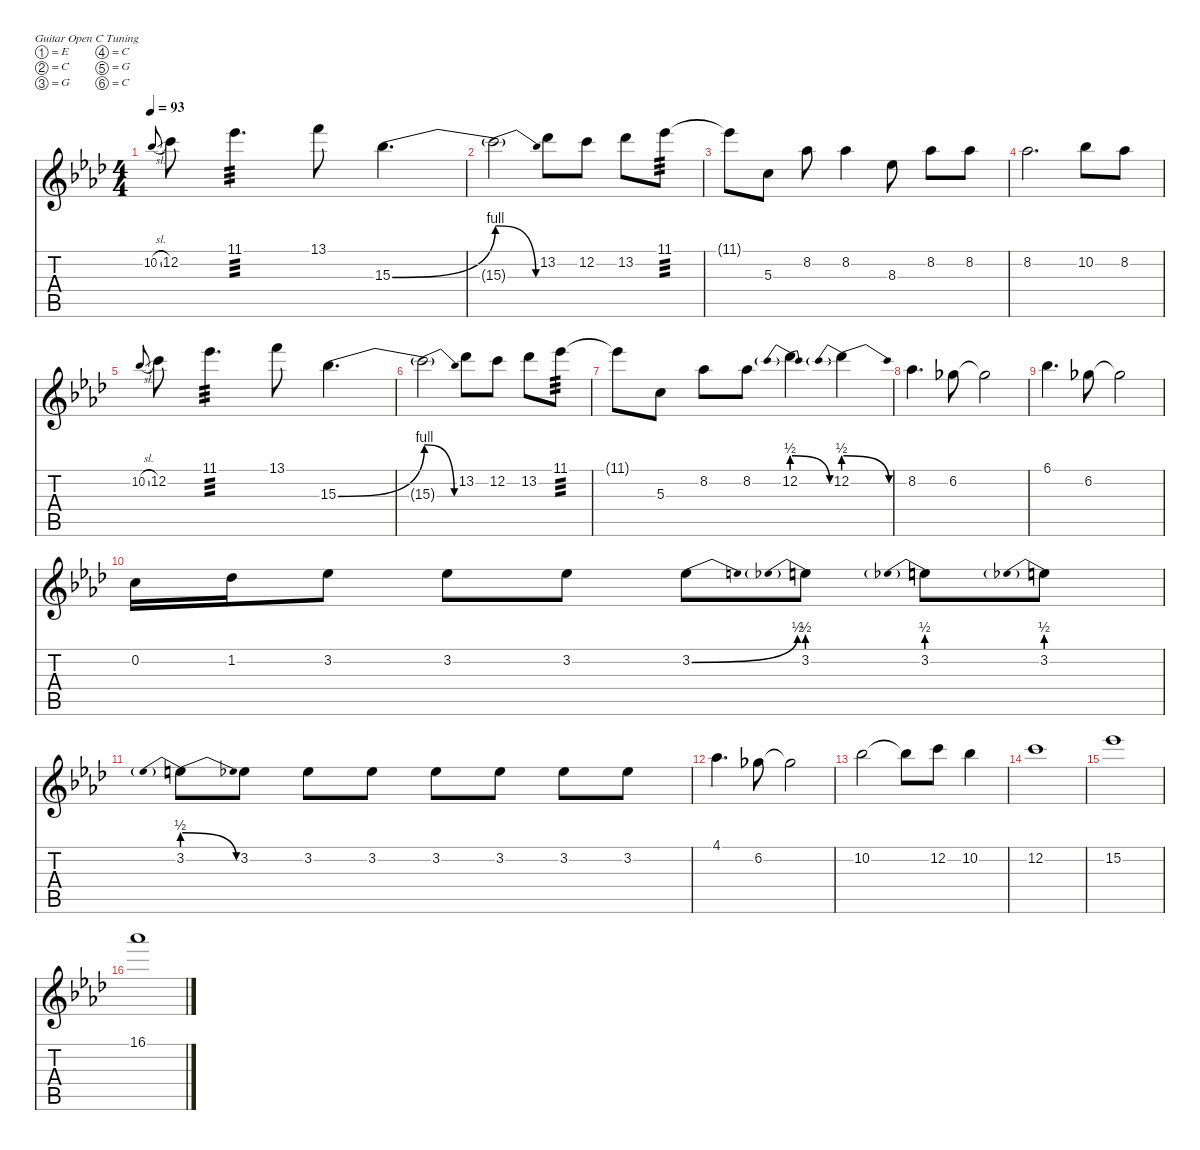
\defaultSystemsLayout 4
\hideDynamics
\bracketExtendMode nobrackets
\singleTrackTrackNamePolicy hidden
\multiTrackTrackNamePolicy hidden
\firstSystemTrackNameMode fullname
\firstSystemTrackNameOrientation horizontal
\otherSystemsTrackNameOrientation horizontal
\track ("Guitar 1" "dist.guit.") {instrument distortionguitar}
\staff {score tabs}
\tuning (E4 C4 G3 C3 G2 C2)
\ts (4 4)
\tempo 93
\clef g2
\ks ab
10.2{sl acc b}.8{gr onbeat dy mf beam Up} 12.2{acc forcenatural}.8{dy f beam Down} 11.1{acc b}.4{d tp 3 dy fff beam Down} 13.1{acc forcenatural}.8{dy f beam Down} 15.3{be (bend 0 0 60 4) acc b}.4{d beam Down} |
15.3{be (release 0 4 60 0) t}.2{beam Down} 13.2{acc b}.8{beam Down} 12.2{acc forcenatural}.8{beam Down} 13.2{acc b}.8{beam Down} 11.1{acc b}.8{tp 3 beam Down} |
11.1{t acc b}.8{beam Down} 5.3{acc forcenatural}.8{beam Down} 8.2{acc b}.8{beam Down} 8.2{acc b}.4{beam Down} 8.3{acc b}.8{beam Down} 8.2{acc b}.8{beam Down} 8.2{acc b}.8{beam Down} |
8.2{acc b}.2{d beam Down} 10.2{acc b}.8{beam Down} 8.2{acc b}.8{beam Down} |
10.2{sl acc b}.8{gr onbeat dy mf beam Up} 12.2{acc forcenatural}.8{dy f beam Down} 11.1{acc b}.4{d tp 3 dy fff beam Down} 13.1{acc forcenatural}.8{dy f beam Down} 15.3{be (bend 0 0 60 4) acc b}.4{d beam Down} |
15.3{be (release 0 4 60 0) t}.2{beam Down} 13.2{acc b}.8{beam Down} 12.2{acc forcenatural}.8{beam Down} 13.2{acc b}.8{beam Down} 11.1{acc b}.8{tp 3 beam Down} |
11.1{t acc b}.8{beam Down} 5.3{acc forcenatural}.8{beam Down} 8.2{acc b}.8{beam Down} 8.2{acc b}.8{beam Down} 12.2{be (prebendrelease 0 2 34.9999992 0)}.4{beam Down} 12.2{be (prebendrelease 0 2 34.9999992 0)}.4{beam Down} |
8.2{acc b}.4{d beam Down} 6.2{acc b}.8{beam Down} 6.2{t acc b}.2{beam Down} |
6.1{acc b}.4{d beam Down} 6.2{acc b}.8{beam Down} 6.2{t acc b}.2{beam Down} |
0.2{acc forcenatural}.16{beam Down} 1.2{acc b}.16{beam Down} 3.2{acc b}.8{beam Down} 3.2{acc b}.8{beam Down} 3.2{acc b}.8{beam Down} 3.2{be (bend 0 0 25.0000008 2) acc b}.8{beam Down} 3.2{be (prebend 0 2 60 2)}.8{beam Down} 3.2{be (prebend 0 2 60 2)}.8{beam Down} 3.2{be (prebend 0 2 60 2)}.8{beam Down} |
3.2{be (prebendrelease 0 2 30 0)}.8{beam Down} 3.2{acc b}.8{beam Down} 3.2{acc b}.8{beam Down} 3.2{acc b}.8{beam Down} 3.2{acc b}.8{beam Down} 3.2{acc b}.8{beam Down} 3.2{acc b}.8{beam Down} 3.2{acc b}.8{beam Down} |
4.1{acc b}.4{d beam Down} 6.2{acc b}.8{beam Down} 6.2{t acc b}.2{beam Down} |
10.2{acc b}.2{beam Down} 10.2{t acc b}.8{beam Down} 12.2{acc forcenatural}.8{beam Down} 10.2{acc b}.4{beam Down} |
12.2{acc forcenatural}.1{beam Down} |
15.2{acc b}.1{beam Down} |
16.1{acc b}.1{beam Down}
